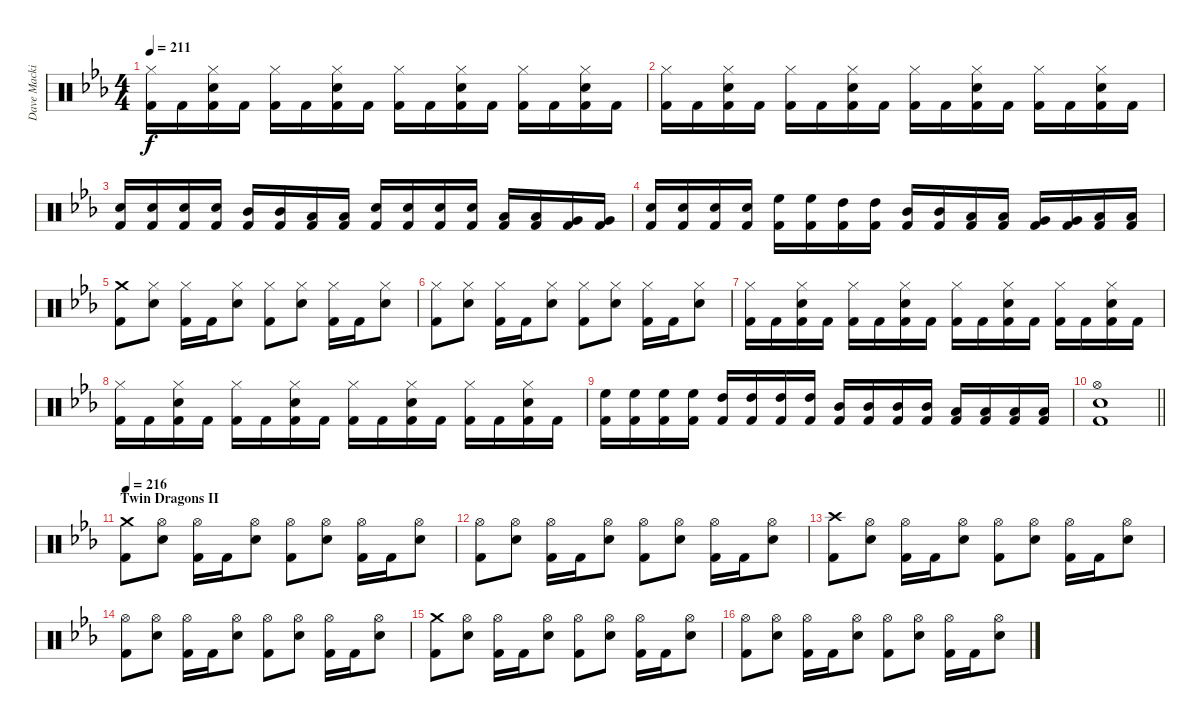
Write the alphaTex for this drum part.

\track ("Dave Mackintosh (Drums)" "Dave Macki") {instrument percussion}
\staff {score}
\articulation defaults
\ts (4 4)
\tempo 211
\clef neutral
\ks eb
("Kick (hit) 2" "Hi-Hat (closed)").16{dy f} "Kick (hit) 2".16 ("Kick (hit) 2" "Snare (hit) 2" "Hi-Hat (closed)").16 "Kick (hit) 2".16 ("Kick (hit) 2" "Hi-Hat (closed)").16 "Kick (hit) 2".16 ("Kick (hit) 2" "Snare (hit) 2" "Hi-Hat (closed)").16 "Kick (hit) 2".16 ("Kick (hit) 2" "Hi-Hat (closed)").16 "Kick (hit) 2".16 ("Kick (hit) 2" "Snare (hit) 2" "Hi-Hat (closed)").16 "Kick (hit) 2".16 ("Kick (hit) 2" "Hi-Hat (closed)").16 "Kick (hit) 2".16 ("Kick (hit) 2" "Snare (hit) 2" "Hi-Hat (closed)").16 "Kick (hit) 2".16 |
("Kick (hit) 2" "Hi-Hat (closed)").16 "Kick (hit) 2".16 ("Kick (hit) 2" "Snare (hit) 2" "Hi-Hat (closed)").16 "Kick (hit) 2".16 ("Kick (hit) 2" "Hi-Hat (closed)").16 "Kick (hit) 2".16 ("Kick (hit) 2" "Snare (hit) 2" "Hi-Hat (closed)").16 "Kick (hit) 2".16 ("Kick (hit) 2" "Hi-Hat (closed)").16 "Kick (hit) 2".16 ("Kick (hit) 2" "Snare (hit) 2" "Hi-Hat (closed)").16 "Kick (hit) 2".16 ("Kick (hit) 2" "Hi-Hat (closed)").16 "Kick (hit) 2".16 ("Kick (hit) 2" "Snare (hit) 2" "Hi-Hat (closed)").16 "Kick (hit) 2".16 |
("Kick (hit) 2" "Snare (hit) 2").16 ("Kick (hit) 2" "Snare (hit) 2").16 ("Kick (hit) 2" "Snare (hit) 2").16 ("Kick (hit) 2" "Snare (hit) 2").16 ("Kick (hit) 2" "Mid Tom (hit)").16 ("Kick (hit) 2" "Mid Tom (hit)").16 ("Kick (hit) 2" "Low Tom (hit)").16 ("Kick (hit) 2" "Low Tom (hit)").16 ("Kick (hit) 2" "Snare (hit) 2").16 ("Kick (hit) 2" "Snare (hit) 2").16 ("Kick (hit) 2" "Snare (hit) 2").16 ("Kick (hit) 2" "Snare (hit) 2").16 ("Kick (hit) 2" "Low Tom (hit)").16 ("Kick (hit) 2" "Low Tom (hit)").16 ("Kick (hit) 2" "Very Low Tom (hit)").16 ("Kick (hit) 2" "Very Low Tom (hit)").16 |
("Kick (hit) 2" "Snare (hit) 2").16 ("Kick (hit) 2" "Snare (hit) 2").16 ("Kick (hit) 2" "Snare (hit) 2").16 ("Kick (hit) 2" "Snare (hit) 2").16 ("Kick (hit) 2" "High Floor Tom (hit)").16 ("Kick (hit) 2" "High Floor Tom (hit)").16 ("Kick (hit) 2" "High Tom (hit)").16 ("Kick (hit) 2" "High Tom (hit)").16 ("Kick (hit) 2" "Mid Tom (hit)").16 ("Kick (hit) 2" "Mid Tom (hit)").16 ("Kick (hit) 2" "Low Tom (hit)").16 ("Kick (hit) 2" "Low Tom (hit)").16 ("Kick (hit) 2" "Very Low Tom (hit)").16 ("Kick (hit) 2" "Very Low Tom (hit)").16 ("Kick (hit) 2" "Low Floor Tom (hit)").16 ("Kick (hit) 2" "Low Floor Tom (hit)").16 |
("Kick (hit) 2" "Crash medium (hit)").8 ("Snare (hit) 2" "Hi-Hat (closed)").8 ("Kick (hit) 2" "Hi-Hat (closed)").16 "Kick (hit) 2".16 ("Snare (hit) 2" "Hi-Hat (closed)").8 ("Kick (hit) 2" "Hi-Hat (closed)").8 ("Snare (hit) 2" "Hi-Hat (closed)").8 ("Kick (hit) 2" "Hi-Hat (closed)").16 "Kick (hit) 2".16 ("Snare (hit) 2" "Hi-Hat (closed)").8 |
("Kick (hit) 2" "Hi-Hat (closed)").8 ("Snare (hit) 2" "Hi-Hat (closed)").8 ("Kick (hit) 2" "Hi-Hat (closed)").16 "Kick (hit) 2".16 ("Snare (hit) 2" "Hi-Hat (closed)").8 ("Kick (hit) 2" "Hi-Hat (closed)").8 ("Snare (hit) 2" "Hi-Hat (closed)").8 ("Kick (hit) 2" "Hi-Hat (closed)").16 "Kick (hit) 2".16 ("Snare (hit) 2" "Hi-Hat (closed)").8 |
("Kick (hit) 2" "Hi-Hat (closed)").16 "Kick (hit) 2".16 ("Kick (hit) 2" "Snare (hit) 2" "Hi-Hat (closed)").16 "Kick (hit) 2".16 ("Kick (hit) 2" "Hi-Hat (closed)").16 "Kick (hit) 2".16 ("Kick (hit) 2" "Snare (hit) 2" "Hi-Hat (closed)").16 "Kick (hit) 2".16 ("Kick (hit) 2" "Hi-Hat (closed)").16 "Kick (hit) 2".16 ("Kick (hit) 2" "Snare (hit) 2" "Hi-Hat (closed)").16 "Kick (hit) 2".16 ("Kick (hit) 2" "Hi-Hat (closed)").16 "Kick (hit) 2".16 ("Kick (hit) 2" "Snare (hit) 2" "Hi-Hat (closed)").16 "Kick (hit) 2".16 |
("Kick (hit) 2" "Hi-Hat (closed)").16 "Kick (hit) 2".16 ("Kick (hit) 2" "Snare (hit) 2" "Hi-Hat (closed)").16 "Kick (hit) 2".16 ("Kick (hit) 2" "Hi-Hat (closed)").16 "Kick (hit) 2".16 ("Kick (hit) 2" "Snare (hit) 2" "Hi-Hat (closed)").16 "Kick (hit) 2".16 ("Kick (hit) 2" "Hi-Hat (closed)").16 "Kick (hit) 2".16 ("Kick (hit) 2" "Snare (hit) 2" "Hi-Hat (closed)").16 "Kick (hit) 2".16 ("Kick (hit) 2" "Hi-Hat (closed)").16 "Kick (hit) 2".16 ("Kick (hit) 2" "Snare (hit) 2" "Hi-Hat (closed)").16 "Kick (hit) 2".16 |
("Kick (hit) 2" "High Floor Tom (hit)").16 ("Kick (hit) 2" "High Floor Tom (hit)").16 ("Kick (hit) 2" "High Floor Tom (hit)").16 ("Kick (hit) 2" "High Floor Tom (hit)").16 ("Kick (hit) 2" "High Tom (hit)").16 ("Kick (hit) 2" "High Tom (hit)").16 ("Kick (hit) 2" "High Tom (hit)").16 ("Kick (hit) 2" "High Tom (hit)").16 ("Kick (hit) 2" "Mid Tom (hit)").16 ("Kick (hit) 2" "Mid Tom (hit)").16 ("Kick (hit) 2" "Mid Tom (hit)").16 ("Kick (hit) 2" "Mid Tom (hit)").16 ("Kick (hit) 2" "Low Tom (hit)").16 ("Kick (hit) 2" "Low Tom (hit)").16 ("Kick (hit) 2" "Low Tom (hit)").16 ("Kick (hit) 2" "Low Tom (hit)").16 |
\barLineRight lightlight
("Kick (hit) 2" "Snare (hit) 2" "Hi-Hat (open)").1 |
\section ("" "Twin Dragons II")
\tempo 216
("Kick (hit) 2" "Crash medium (hit)").8 ("Snare (hit) 2" "Hi-Hat (open)").8 ("Kick (hit) 2" "Hi-Hat (open)").16 "Kick (hit) 2".16 ("Snare (hit) 2" "Hi-Hat (open)").8 ("Kick (hit) 2" "Hi-Hat (open)").8 ("Snare (hit) 2" "Hi-Hat (open)").8 ("Kick (hit) 2" "Hi-Hat (open)").16 "Kick (hit) 2".16 ("Snare (hit) 2" "Hi-Hat (open)").8 |
("Kick (hit) 2" "Hi-Hat (open)").8 ("Snare (hit) 2" "Hi-Hat (open)").8 ("Kick (hit) 2" "Hi-Hat (open)").16 "Kick (hit) 2".16 ("Snare (hit) 2" "Hi-Hat (open)").8 ("Kick (hit) 2" "Hi-Hat (open)").8 ("Snare (hit) 2" "Hi-Hat (open)").8 ("Kick (hit) 2" "Hi-Hat (open)").16 "Kick (hit) 2".16 ("Snare (hit) 2" "Hi-Hat (open)").8 |
("Kick (hit) 2" "Crash high (hit)").8 ("Snare (hit) 2" "Hi-Hat (open)").8 ("Kick (hit) 2" "Hi-Hat (open)").16 "Kick (hit) 2".16 ("Snare (hit) 2" "Hi-Hat (open)").8 ("Kick (hit) 2" "Hi-Hat (open)").8 ("Snare (hit) 2" "Hi-Hat (open)").8 ("Kick (hit) 2" "Hi-Hat (open)").16 "Kick (hit) 2".16 ("Snare (hit) 2" "Hi-Hat (open)").8 |
("Kick (hit) 2" "Hi-Hat (open)").8 ("Snare (hit) 2" "Hi-Hat (open)").8 ("Kick (hit) 2" "Hi-Hat (open)").16 "Kick (hit) 2".16 ("Snare (hit) 2" "Hi-Hat (open)").8 ("Kick (hit) 2" "Hi-Hat (open)").8 ("Snare (hit) 2" "Hi-Hat (open)").8 ("Kick (hit) 2" "Hi-Hat (open)").16 "Kick (hit) 2".16 ("Snare (hit) 2" "Hi-Hat (open)").8 |
("Kick (hit) 2" "Crash medium (hit)").8 ("Snare (hit) 2" "Hi-Hat (open)").8 ("Kick (hit) 2" "Hi-Hat (open)").16 "Kick (hit) 2".16 ("Snare (hit) 2" "Hi-Hat (open)").8 ("Kick (hit) 2" "Hi-Hat (open)").8 ("Snare (hit) 2" "Hi-Hat (open)").8 ("Kick (hit) 2" "Hi-Hat (open)").16 "Kick (hit) 2".16 ("Snare (hit) 2" "Hi-Hat (open)").8 |
("Kick (hit) 2" "Hi-Hat (open)").8 ("Snare (hit) 2" "Hi-Hat (open)").8 ("Kick (hit) 2" "Hi-Hat (open)").16 "Kick (hit) 2".16 ("Snare (hit) 2" "Hi-Hat (open)").8 ("Kick (hit) 2" "Hi-Hat (open)").8 ("Snare (hit) 2" "Hi-Hat (open)").8 ("Kick (hit) 2" "Hi-Hat (open)").16 "Kick (hit) 2".16 ("Snare (hit) 2" "Hi-Hat (open)").8
